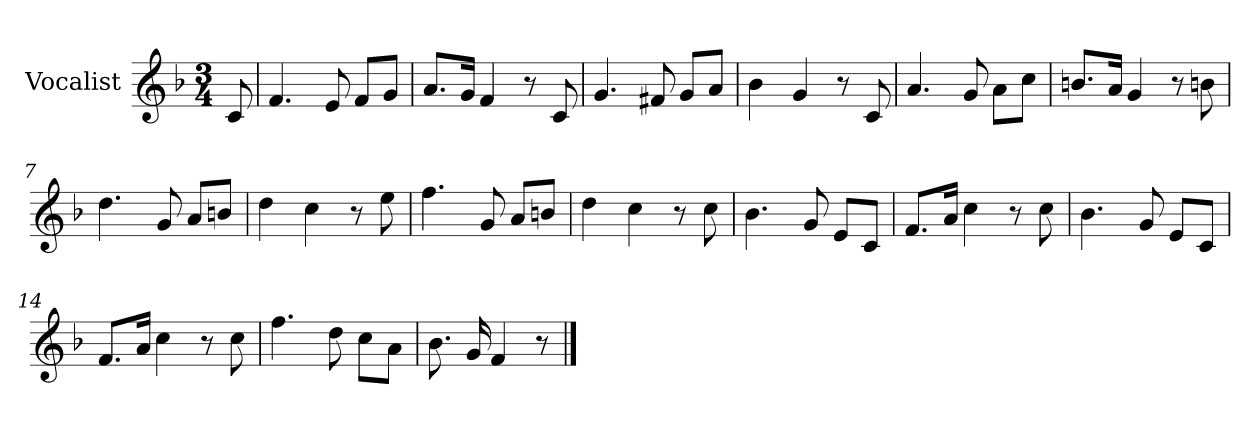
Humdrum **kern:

**kern
*part1
*staff1
*I"Vocalist
*k[b-]
*F:
*M3/4
=
8c
=1
4.f
8e
8fL
8gJ
=2
8.aL
16gJk
4f
8r
8c
=3
4.g
8f#X
8gL
8aJ
=4
4b-
4g
8r
8c
=5
4.a
8g
8aL
8ccJ
=6
8.bnL
16aJk
4g
8r
8bn
=7
4.dd
8g
8aL
8bnJ
=8
4dd
4cc
8r
8ee
=9
4.ff
8g
8aL
8bnJ
=10
4dd
4cc
8r
8cc
=11
4.b-
8g
8eL
8cJ
=12
8.fL
16aJk
4cc
8r
8cc
=13
4.b-
8g
8eL
8cJ
=14
8.fL
16aJk
4cc
8r
8cc
=15
4.ff
8dd
8ccL
8aJ
=16
8.b-
16g
4f
8r
==
*-
